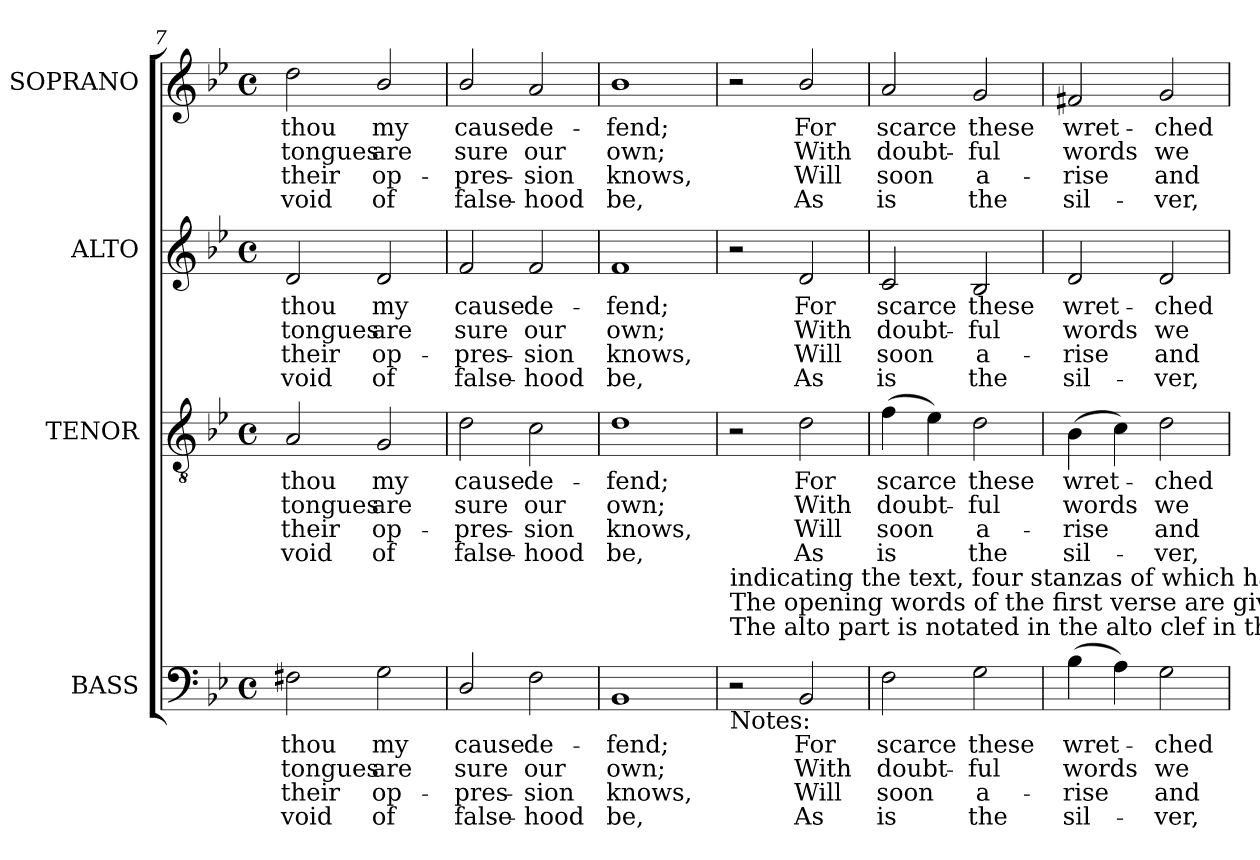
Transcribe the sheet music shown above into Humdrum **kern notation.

**kern	**text	**text	**text	**text	**kern	**text	**text	**text	**text	**kern	**text	**text	**text	**text	**kern	**text	**text	**text	**text
*part4	*part4	*part4	*part4	*part4	*part3	*part3	*part3	*part3	*part3	*part2	*part2	*part2	*part2	*part2	*part1	*part1	*part1	*part1	*part1
*staff4	*staff4	*staff4	*staff4	*staff4	*staff3	*staff3	*staff3	*staff3	*staff3	*staff2	*staff2	*staff2	*staff2	*staff2	*staff1	*staff1	*staff1	*staff1	*staff1
*I"BASS	*	*	*	*	*I"TENOR	*	*	*	*	*I"ALTO	*	*	*	*	*I"SOPRANO	*	*	*	*
*I'B.	*	*	*	*	*I'T.	*	*	*	*	*I'A.	*	*	*	*	*I'S.	*	*	*	*
*clefF4	*	*	*	*	*clefGv2	*	*	*	*	*clefG2	*	*	*	*	*clefG2	*	*	*	*
*	*	*	*	*	*ITrd7c12	*	*	*	*	*	*	*	*	*	*	*	*	*	*
*k[b-e-]	*	*	*	*	*k[b-e-]	*	*	*	*	*k[b-e-]	*	*	*	*	*k[b-e-]	*	*	*	*
*g:	*	*	*	*	*g:	*	*	*	*	*g:	*	*	*	*	*g:	*	*	*	*
*M4/4	*	*	*	*	*M4/4	*	*	*	*	*M4/4	*	*	*	*	*M4/4	*	*	*	*
*met(c)	*	*	*	*	*met(c)	*	*	*	*	*met(c)	*	*	*	*	*met(c)	*	*	*	*
=7	=7	=7	=7	=7	=7	=7	=7	=7	=7	=7	=7	=7	=7	=7	=7	=7	=7	=7	=7
!	!LO:LY:b:color=#000000	!LO:LY:b:color=#000000	!LO:LY:b:color=#000000	!LO:LY:b:color=#000000	!	!	!	!	!	!	!	!	!	!	!	!	!	!	!
!	!	!	!	!	!	!LO:LY:b:color=#000000	!LO:LY:b:color=#000000	!LO:LY:b:color=#000000	!LO:LY:b:color=#000000	!	!	!	!	!	!	!	!	!	!
!	!	!	!	!	!	!	!	!	!	!	!LO:LY:b:color=#000000	!LO:LY:b:color=#000000	!LO:LY:b:color=#000000	!LO:LY:b:color=#000000	!	!	!	!	!
!	!	!	!	!	!	!	!	!	!	!	!	!	!	!	!	!LO:LY:b:color=#000000	!LO:LY:b:color=#000000	!LO:LY:b:color=#000000	!LO:LY:b:color=#000000
2F#Xi\	thou	tongues	their	void	2AAi/	thou	tongues	their	void	2di/	thou	tongues	their	void	2ddi\	thou	tongues	their	void
!	!LO:LY:b:color=#000000	!LO:LY:b:color=#000000	!LO:LY:b:color=#000000	!LO:LY:b:color=#000000	!	!	!	!	!	!	!	!	!	!	!	!	!	!	!
!	!	!	!	!	!	!LO:LY:b:color=#000000	!LO:LY:b:color=#000000	!LO:LY:b:color=#000000	!LO:LY:b:color=#000000	!	!	!	!	!	!	!	!	!	!
!	!	!	!	!	!	!	!	!	!	!	!LO:LY:b:color=#000000	!LO:LY:b:color=#000000	!LO:LY:b:color=#000000	!LO:LY:b:color=#000000	!	!	!	!	!
!	!	!	!	!	!	!	!	!	!	!	!	!	!	!	!	!LO:LY:b:color=#000000	!LO:LY:b:color=#000000	!LO:LY:b:color=#000000	!LO:LY:b:color=#000000
2Gi\	my	are	op-	-of	2GGi/	my	are	op-	-of	2di/	my	are	op-	-of	2b-i/	my	are	op-	of
=8	=8	=8	=8	=8	=8	=8	=8	=8	=8	=8	=8	=8	=8	=8	=8	=8	=8	=8	=8
!	!LO:LY:b:color=#000000	!LO:LY:b:color=#000000	!LO:LY:b:color=#000000	!LO:LY:b:color=#000000	!	!	!	!	!	!	!	!	!	!	!	!	!	!	!
!	!	!	!	!	!	!LO:LY:b:color=#000000	!LO:LY:b:color=#000000	!LO:LY:b:color=#000000	!LO:LY:b:color=#000000	!	!	!	!	!	!	!	!	!	!
!	!	!	!	!	!	!	!	!	!	!	!LO:LY:b:color=#000000	!LO:LY:b:color=#000000	!LO:LY:b:color=#000000	!LO:LY:b:color=#000000	!	!	!	!	!
!	!	!	!	!	!	!	!	!	!	!	!	!	!	!	!	!LO:LY:b:color=#000000	!LO:LY:b:color=#000000	!LO:LY:b:color=#000000	!LO:LY:b:color=#000000
2Di/	cause	sure	pres-	-false-	2Di\	cause	sure	pres-	-false-	2fi/	cause	sure	pres-	-false-	2b-i/	cause	sure	-pres-	-false-
!	!LO:LY:b:color=#000000	!LO:LY:b:color=#000000	!LO:LY:b:color=#000000	!LO:LY:b:color=#000000	!	!	!	!	!	!	!	!	!	!	!	!	!	!	!
!	!	!	!	!	!	!LO:LY:b:color=#000000	!LO:LY:b:color=#000000	!LO:LY:b:color=#000000	!LO:LY:b:color=#000000	!	!	!	!	!	!	!	!	!	!
!	!	!	!	!	!	!	!	!	!	!	!LO:LY:b:color=#000000	!LO:LY:b:color=#000000	!LO:LY:b:color=#000000	!LO:LY:b:color=#000000	!	!	!	!	!
!	!	!	!	!	!	!	!	!	!	!	!	!	!	!	!	!LO:LY:b:color=#000000	!LO:LY:b:color=#000000	!LO:LY:b:color=#000000	!LO:LY:b:color=#000000
2Fi\	de-	our	-sion	hood	2Ci\	de-	our	-sion	hood	2fi/	de-	our	-sion	hood	2ai/	de-	our	sion	-hood
=9	=9	=9	=9	=9	=9	=9	=9	=9	=9	=9	=9	=9	=9	=9	=9	=9	=9	=9	=9
!	!LO:LY:b:color=#000000	!LO:LY:b:color=#000000	!LO:LY:b:color=#000000	!LO:LY:b:color=#000000	!	!	!	!	!	!	!	!	!	!	!	!	!	!	!
!	!	!	!	!	!	!LO:LY:b:color=#000000	!LO:LY:b:color=#000000	!LO:LY:b:color=#000000	!LO:LY:b:color=#000000	!	!	!	!	!	!	!	!	!	!
!	!	!	!	!	!	!	!	!	!	!	!LO:LY:b:color=#000000	!LO:LY:b:color=#000000	!LO:LY:b:color=#000000	!LO:LY:b:color=#000000	!	!	!	!	!
!	!	!	!	!	!	!	!	!	!	!	!	!	!	!	!	!LO:LY:b:color=#000000	!LO:LY:b:color=#000000	!LO:LY:b:color=#000000	!LO:LY:b:color=#000000
1BB-i	-fend;	own;	knows,	be,	1Di	-fend;	own;	knows,	be,	1fi	-fend;	own;	knows,	be,	1b-i	-fend;	own;	knows,	be,
!!LO:LB:g=z
=10	=10	=10	=10	=10	=10	=10	=10	=10	=10	=10	=10	=10	=10	=10	=10	=10	=10	=10	=10
!LO:TX:b:t=Notes&colon;	!	!	!	!	!	!	!	!	!	!	!	!	!	!	!	!	!	!	!
!LO:TX:t=The alto part is notated in the alto clef in the source.	!	!	!	!	!	!	!	!	!	!	!	!	!	!	!	!	!	!	!
!LO:TX:t=The opening words of the first verse are given in the source, as ‘Since Godly Men decay &c.’, with the title 'Ps. 12th' also	!	!	!	!	!	!	!	!	!	!	!	!	!	!	!	!	!	!	!
!LO:TX:t=indicating the text, four stanzas of which have been underlaid editorially.	!	!	!	!	!	!	!	!	!	!	!	!	!	!	!	!	!	!	!
2r	.	.	.	.	2r	.	.	.	.	2r	.	.	.	.	2r	.	.	.	.
!	!LO:LY:b:color=#000000	!LO:LY:b:color=#000000	!LO:LY:b:color=#000000	!LO:LY:b:color=#000000	!	!	!	!	!	!	!	!	!	!	!	!	!	!	!
!	!	!	!	!	!	!LO:LY:b:color=#000000	!LO:LY:b:color=#000000	!LO:LY:b:color=#000000	!LO:LY:b:color=#000000	!	!	!	!	!	!	!	!	!	!
!	!	!	!	!	!	!	!	!	!	!	!LO:LY:b:color=#000000	!LO:LY:b:color=#000000	!LO:LY:b:color=#000000	!LO:LY:b:color=#000000	!	!	!	!	!
!	!	!	!	!	!	!	!	!	!	!	!	!	!	!	!	!LO:LY:b:color=#000000	!LO:LY:b:color=#000000	!LO:LY:b:color=#000000	!LO:LY:b:color=#000000
2BB-i/	For	With	Will	As	2Di\	For	With	Will	As	2di/	For	With	Will	As	2b-i/	For	With	Will	As
=11	=11	=11	=11	=11	=11	=11	=11	=11	=11	=11	=11	=11	=11	=11	=11	=11	=11	=11	=11
!	!LO:LY:b:color=#000000	!LO:LY:b:color=#000000	!LO:LY:b:color=#000000	!LO:LY:b:color=#000000	!	!	!	!	!	!	!	!	!	!	!	!	!	!	!
!	!	!	!	!	!	!LO:LY:b:color=#000000	!LO:LY:b:color=#000000	!LO:LY:b:color=#000000	!LO:LY:b:color=#000000	!	!	!	!	!	!	!	!	!	!
!	!	!	!	!	!	!	!	!	!	!	!LO:LY:b:color=#000000	!LO:LY:b:color=#000000	!LO:LY:b:color=#000000	!LO:LY:b:color=#000000	!	!	!	!	!
!	!	!	!	!	!	!	!	!	!	!	!	!	!	!	!	!LO:LY:b:color=#000000	!LO:LY:b:color=#000000	!LO:LY:b:color=#000000	!LO:LY:b:color=#000000
2Fi\	scarce	doubt-	soon	is	(4Fi\	scarce	doubt-	soon	is	2ci/	scarce	doubt-	soon	is	2ai/	scarce	doubt-	soon	is
.	.	.	.	.	4E-i\)	.	.	.	.	.	.	.	.	.	.	.	.	.	.
!	!LO:LY:b:color=#000000	!LO:LY:b:color=#000000	!LO:LY:b:color=#000000	!LO:LY:b:color=#000000	!	!	!	!	!	!	!	!	!	!	!	!	!	!	!
!	!	!	!	!	!	!LO:LY:b:color=#000000	!LO:LY:b:color=#000000	!LO:LY:b:color=#000000	!LO:LY:b:color=#000000	!	!	!	!	!	!	!	!	!	!
!	!	!	!	!	!	!	!	!	!	!	!LO:LY:b:color=#000000	!LO:LY:b:color=#000000	!LO:LY:b:color=#000000	!LO:LY:b:color=#000000	!	!	!	!	!
!	!	!	!	!	!	!	!	!	!	!	!	!	!	!	!	!LO:LY:b:color=#000000	!LO:LY:b:color=#000000	!LO:LY:b:color=#000000	!LO:LY:b:color=#000000
2Gi\	these	-ful	a-	-the	2Di\	these	-ful	a-	-the	2B-i/	these	-ful	a-	-the	2gi/	these	-ful	a-	the
=12	=12	=12	=12	=12	=12	=12	=12	=12	=12	=12	=12	=12	=12	=12	=12	=12	=12	=12	=12
!	!LO:LY:b:color=#000000	!LO:LY:b:color=#000000	!LO:LY:b:color=#000000	!LO:LY:b:color=#000000	!	!	!	!	!	!	!	!	!	!	!	!	!	!	!
!	!	!	!	!	!	!LO:LY:b:color=#000000	!LO:LY:b:color=#000000	!LO:LY:b:color=#000000	!LO:LY:b:color=#000000	!	!	!	!	!	!	!	!	!	!
!	!	!	!	!	!	!	!	!	!	!	!LO:LY:b:color=#000000	!LO:LY:b:color=#000000	!LO:LY:b:color=#000000	!LO:LY:b:color=#000000	!	!	!	!	!
!	!	!	!	!	!	!	!	!	!	!	!	!	!	!	!	!LO:LY:b:color=#000000	!LO:LY:b:color=#000000	!LO:LY:b:color=#000000	!LO:LY:b:color=#000000
(4B-i\	wret-	words	rise	sil-	(4BB-i\	wret-	words	rise	sil-	2di/	wret-	words	rise	sil-	2f#Xi/	wret-	words	-rise	-sil-
4Ai\)	.	.	.	.	4Ci\)	.	.	.	.	.	.	.	.	.	.	.	.	.	.
!	!LO:LY:b:color=#000000	!LO:LY:b:color=#000000	!LO:LY:b:color=#000000	!LO:LY:b:color=#000000	!	!	!	!	!	!	!	!	!	!	!	!	!	!	!
!	!	!	!	!	!	!LO:LY:b:color=#000000	!LO:LY:b:color=#000000	!LO:LY:b:color=#000000	!LO:LY:b:color=#000000	!	!	!	!	!	!	!	!	!	!
!	!	!	!	!	!	!	!	!	!	!	!LO:LY:b:color=#000000	!LO:LY:b:color=#000000	!LO:LY:b:color=#000000	!LO:LY:b:color=#000000	!	!	!	!	!
!	!	!	!	!	!	!	!	!	!	!	!	!	!	!	!	!LO:LY:b:color=#000000	!LO:LY:b:color=#000000	!LO:LY:b:color=#000000	!LO:LY:b:color=#000000
2Gi\	-ched	we	-and	ver,	2Di\	-ched	we	-and	ver,	2di/	-ched	we	-and	ver,	2gi/	-ched	we	and	ver,
=	=	=	=	=	=	=	=	=	=	=	=	=	=	=	=	=	=	=	=
*-	*-	*-	*-	*-	*-	*-	*-	*-	*-	*-	*-	*-	*-	*-	*-	*-	*-	*-	*-
